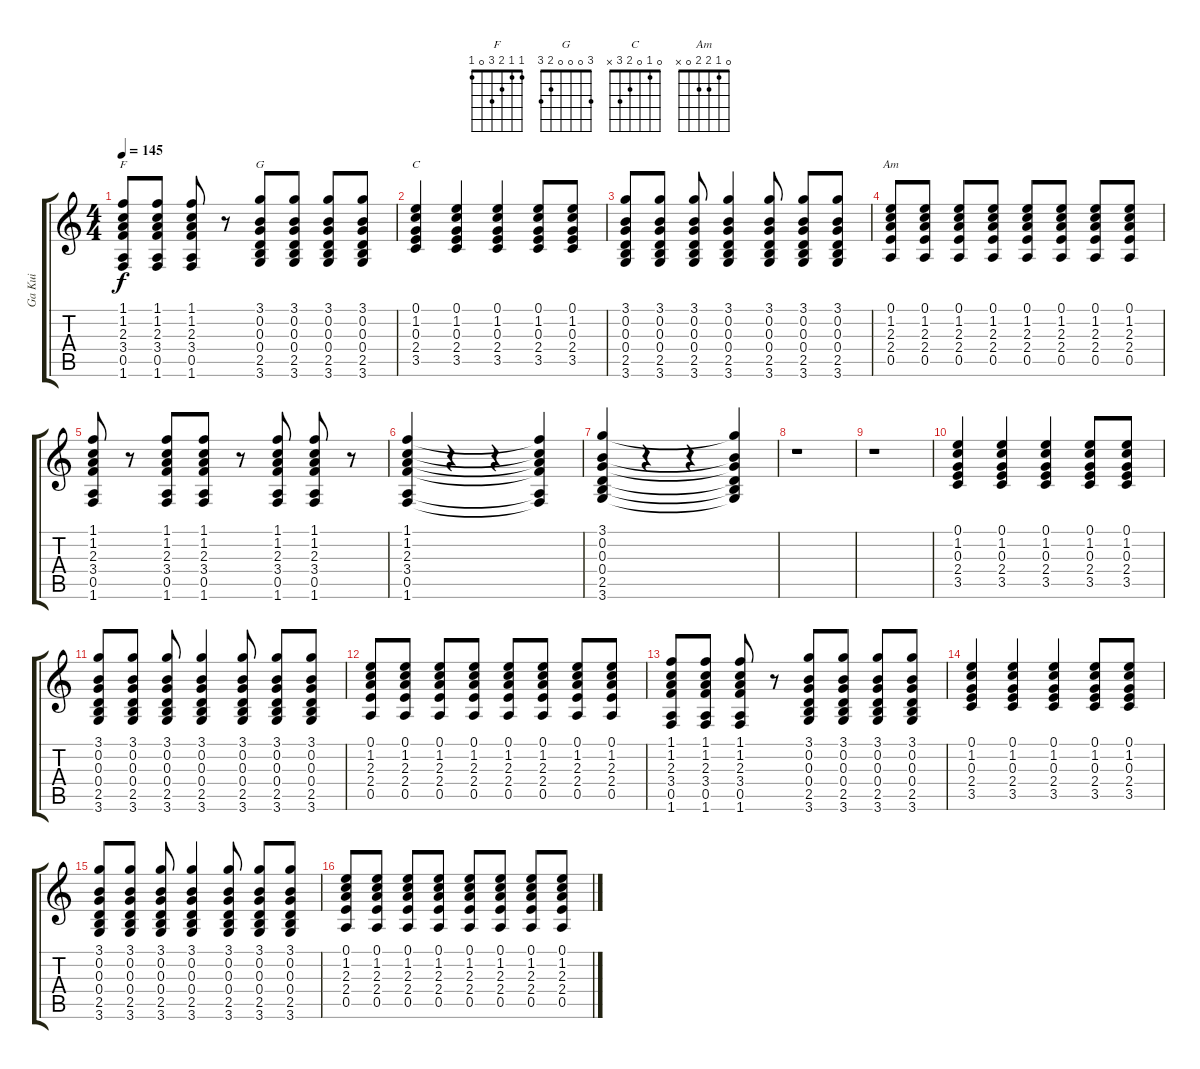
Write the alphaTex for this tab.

\track ("Ga Kui" "Ga Kui") {instrument overdrivenguitar}
\staff {score tabs}
\tuning (E4 B3 G3 D3 A2 E2) {hide}
\chord ("F" 1 1 2 3 0 1)
\chord ("G" 3 0 0 0 2 3)
\chord ("C" 0 1 0 2 3 x)
\chord ("Am" 0 1 2 2 0 x)
\ts (4 4)
\tempo 145
\clef g2
\ks c
(1.1 1.2 2.3 3.4 0.5 1.6).8{ch "F" dy f} (1.1 1.2 2.3 3.4 0.5 1.6).8 (1.1 1.2 2.3 3.4 0.5 1.6).8 r.8 (3.1 0.2 0.3 0.4 2.5 3.6).8{ch "G"} (3.1 0.2 0.3 0.4 2.5 3.6).8 (3.1 0.2 0.3 0.4 2.5 3.6).8 (3.1 0.2 0.3 0.4 2.5 3.6).8 |
(0.1 1.2 0.3 2.4 3.5).4{ch "C"} (0.1 1.2 0.3 2.4 3.5).4 (0.1 1.2 0.3 2.4 3.5).4 (0.1 1.2 0.3 2.4 3.5).8 (0.1 1.2 0.3 2.4 3.5).8 |
(3.1 0.2 0.3 0.4 2.5 3.6).8 (3.1 0.2 0.3 0.4 2.5 3.6).8 (3.1 0.2 0.3 0.4 2.5 3.6).8 (3.1 0.2 0.3 0.4 2.5 3.6).4 (3.1 0.2 0.3 0.4 2.5 3.6).8 (3.1 0.2 0.3 0.4 2.5 3.6).8 (3.1 0.2 0.3 0.4 2.5 3.6).8 |
(0.1 1.2 2.3 2.4 0.5).8{ch "Am"} (0.1 1.2 2.3 2.4 0.5).8 (0.1 1.2 2.3 2.4 0.5).8 (0.1 1.2 2.3 2.4 0.5).8 (0.1 1.2 2.3 2.4 0.5).8 (0.1 1.2 2.3 2.4 0.5).8 (0.1 1.2 2.3 2.4 0.5).8 (0.1 1.2 2.3 2.4 0.5).8 |
(1.1 1.2 2.3 3.4 0.5 1.6).8 r.8 (1.1 1.2 2.3 3.4 0.5 1.6).8 (1.1 1.2 2.3 3.4 0.5 1.6).8 r.8 (1.1 1.2 2.3 3.4 0.5 1.6).8 (1.1 1.2 2.3 3.4 0.5 1.6).8 r.8 |
(1.1 1.2 2.3 3.4 0.5 1.6).4 r.4 r.4 (1.1{t} 1.2{t} 2.3{t} 3.4{t} 0.5{t} 1.6{t}).4 |
(3.1 0.2 0.3 0.4 2.5 3.6).4 r.4 r.4 (3.1{t} 0.2{t} 0.3{t} 0.4{t} 2.5{t} 3.6{t}).4 |
r.1 |
r.1 |
(0.1 1.2 0.3 2.4 3.5).4 (0.1 1.2 0.3 2.4 3.5).4 (0.1 1.2 0.3 2.4 3.5).4 (0.1 1.2 0.3 2.4 3.5).8 (0.1 1.2 0.3 2.4 3.5).8 |
(3.1 0.2 0.3 0.4 2.5 3.6).8 (3.1 0.2 0.3 0.4 2.5 3.6).8 (3.1 0.2 0.3 0.4 2.5 3.6).8 (3.1 0.2 0.3 0.4 2.5 3.6).4 (3.1 0.2 0.3 0.4 2.5 3.6).8 (3.1 0.2 0.3 0.4 2.5 3.6).8 (3.1 0.2 0.3 0.4 2.5 3.6).8 |
(0.1 1.2 2.3 2.4 0.5).8 (0.1 1.2 2.3 2.4 0.5).8 (0.1 1.2 2.3 2.4 0.5).8 (0.1 1.2 2.3 2.4 0.5).8 (0.1 1.2 2.3 2.4 0.5).8 (0.1 1.2 2.3 2.4 0.5).8 (0.1 1.2 2.3 2.4 0.5).8 (0.1 1.2 2.3 2.4 0.5).8 |
(1.1 1.2 2.3 3.4 0.5 1.6).8 (1.1 1.2 2.3 3.4 0.5 1.6).8 (1.1 1.2 2.3 3.4 0.5 1.6).8 r.8 (3.1 0.2 0.3 0.4 2.5 3.6).8 (3.1 0.2 0.3 0.4 2.5 3.6).8 (3.1 0.2 0.3 0.4 2.5 3.6).8 (3.1 0.2 0.3 0.4 2.5 3.6).8 |
(0.1 1.2 0.3 2.4 3.5).4 (0.1 1.2 0.3 2.4 3.5).4 (0.1 1.2 0.3 2.4 3.5).4 (0.1 1.2 0.3 2.4 3.5).8 (0.1 1.2 0.3 2.4 3.5).8 |
(3.1 0.2 0.3 0.4 2.5 3.6).8 (3.1 0.2 0.3 0.4 2.5 3.6).8 (3.1 0.2 0.3 0.4 2.5 3.6).8 (3.1 0.2 0.3 0.4 2.5 3.6).4 (3.1 0.2 0.3 0.4 2.5 3.6).8 (3.1 0.2 0.3 0.4 2.5 3.6).8 (3.1 0.2 0.3 0.4 2.5 3.6).8 |
(0.1 1.2 2.3 2.4 0.5).8 (0.1 1.2 2.3 2.4 0.5).8 (0.1 1.2 2.3 2.4 0.5).8 (0.1 1.2 2.3 2.4 0.5).8 (0.1 1.2 2.3 2.4 0.5).8 (0.1 1.2 2.3 2.4 0.5).8 (0.1 1.2 2.3 2.4 0.5).8 (0.1 1.2 2.3 2.4 0.5).8
